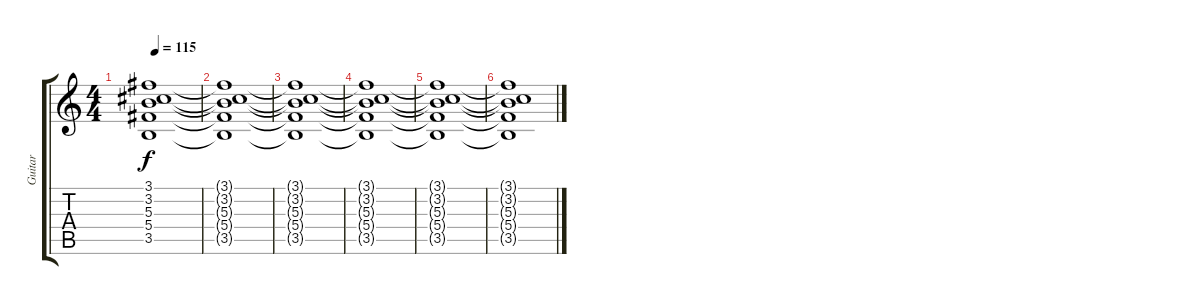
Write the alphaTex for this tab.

\track ("Guitar" "Guitar") {instrument electricguitarclean}
\staff {score tabs}
\tuning (Eb4 Bb3 Gb3 Db3 Ab2 Eb2) {hide}
\ts (4 4)
\tempo 115
\clef g2
\ks c
(3.1{t} 3.2{t} 5.3{t} 5.4{t} 3.5{t}).1{dy f} |
(3.1{t} 3.2{t} 5.3{t} 5.4{t} 3.5{t}).1 |
(3.1{t} 3.2{t} 5.3{t} 5.4{t} 3.5{t}).1 |
(3.1{t} 3.2{t} 5.3{t} 5.4{t} 3.5{t}).1 |
(3.1{t} 3.2{t} 5.3{t} 5.4{t} 3.5{t}).1 |
(3.1{t} 3.2{t} 5.3{t} 5.4{t} 3.5{t}).1
